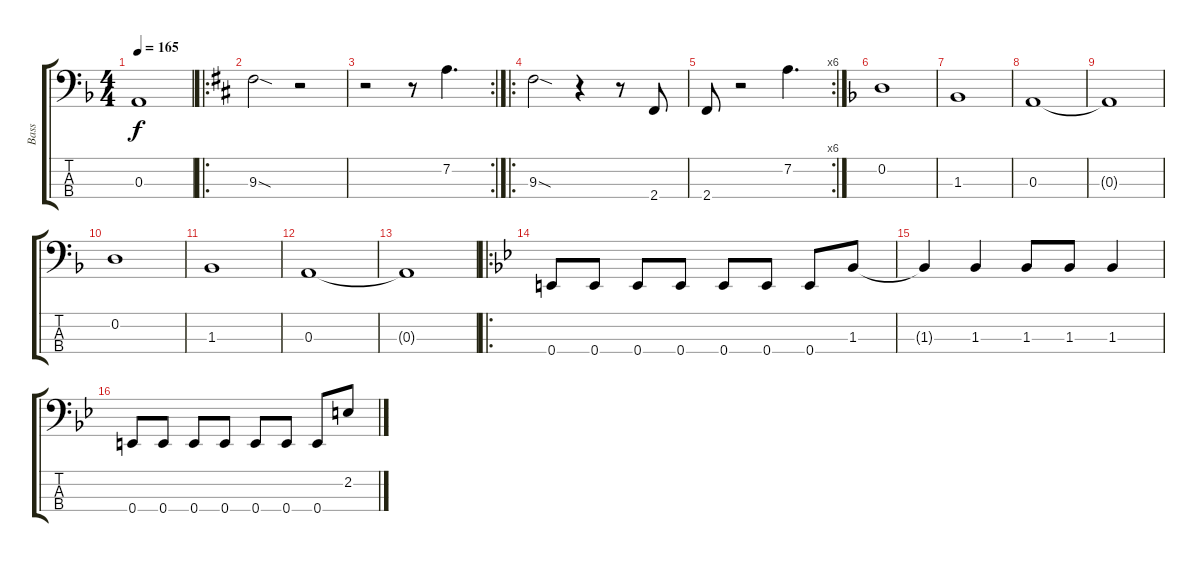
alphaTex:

\track ("Bass" "Bass") {instrument electricbassfinger}
\staff {score tabs}
\tuning (G2 D2 A1 E1) {hide}
\ts (4 4)
\tempo 165
\clef f4
\ks f
0.3{t}.1{dy f} |
\ro
\ks d
9.3{sod}.2 r.2 |
\rc 2
r.2 r.8 7.2.4{d} |
\ro
9.3{sod}.2 r.4 r.8 2.4.8 |
\rc 6
2.4.8 r.2 7.2.4{d} |
\ks f
0.2.1 |
1.3.1 |
0.3.1 |
0.3{t}.1 |
0.2.1 |
1.3.1 |
0.3.1 |
0.3{t}.1 |
\ro
\ks bb
0.4.8 0.4.8 0.4.8 0.4.8 0.4.8 0.4.8 0.4.8 1.3.8 |
1.3{t}.4 1.3.4 1.3.8 1.3.8 1.3.4 |
0.4.8 0.4.8 0.4.8 0.4.8 0.4.8 0.4.8 0.4.8 2.2.8
